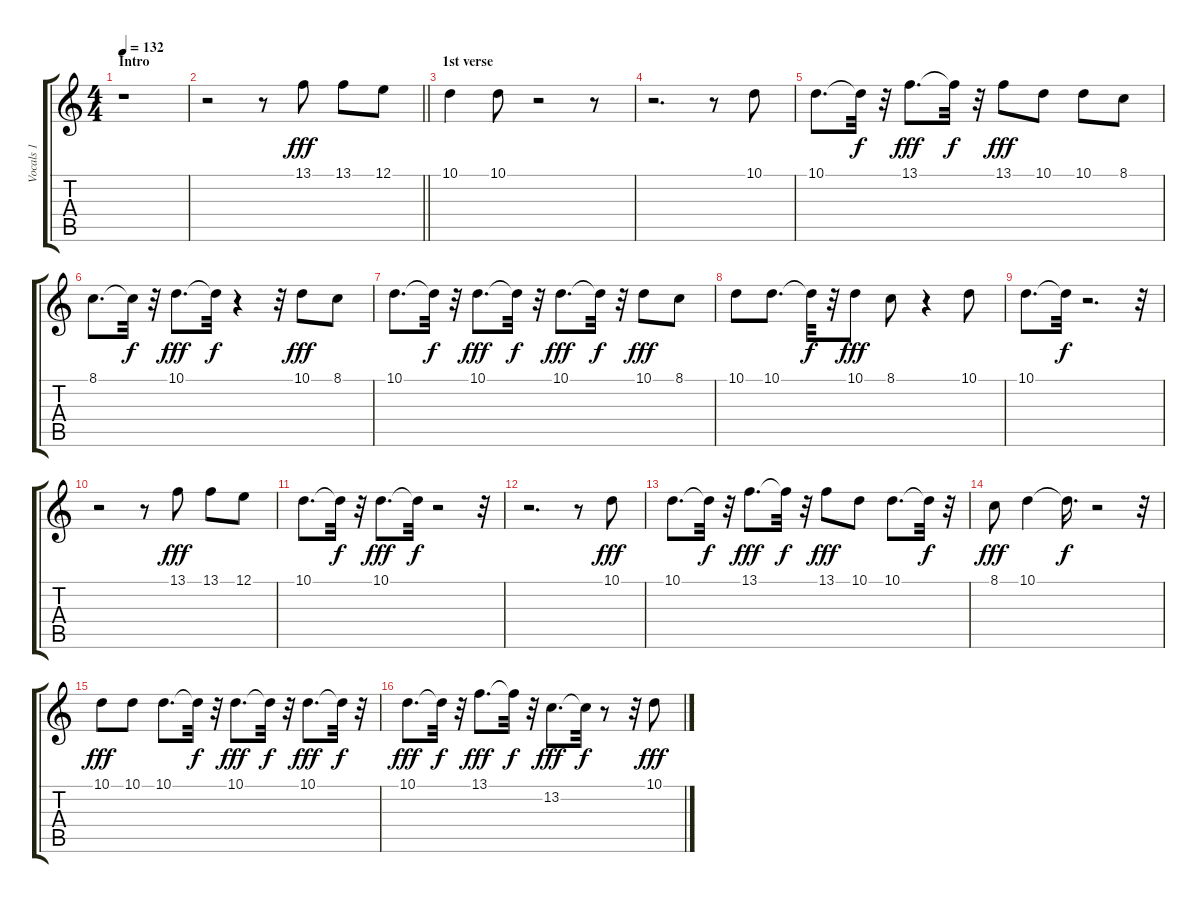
\track ("Vocals 1" "Vocals 1") {instrument trumpet}
\staff {score tabs}
\tuning (E4 B3 G3 D3 A2 E2) {hide}
\ts (4 4)
\section ("" "Intro")
\tempo 132
\clef g2
\ks c
r.1{dy fff instrument trumpet} |
\barLineRight lightlight
r.2 r.8 13.1.8 13.1.8 12.1.8 |
\section ("" "1st verse")
10.1.4 10.1.8 r.2 r.8 |
r.2{d} r.8 10.1.8 |
10.1.8{d} 10.1{t}.32{dy f} r.32 13.1.8{d dy fff} 13.1{t}.32{dy f} r.32 13.1.8{dy fff} 10.1.8 10.1.8 8.1.8 |
8.1.8{d} 8.1{t}.32{dy f} r.32 10.1.8{d dy fff} 10.1{t}.32{dy f} r.4 r.32 10.1.8{dy fff} 8.1.8 |
10.1.8{d} 10.1{t}.32{dy f} r.32 10.1.8{d dy fff} 10.1{t}.32{dy f} r.32 10.1.8{d dy fff} 10.1{t}.32{dy f} r.32 10.1.8{dy fff} 8.1.8 |
10.1.8 10.1.8{d} 10.1{t}.32{dy f} r.32 10.1.8{dy fff} 8.1.8 r.4 10.1.8 |
10.1.8{d} 10.1{t}.32{dy f} r.2{d} r.32 |
r.2 r.8 13.1.8{dy fff} 13.1.8 12.1.8 |
10.1.8{d} 10.1{t}.32{dy f} r.32 10.1.8{d dy fff} 10.1{t}.32{dy f} r.2 r.32 |
r.2{d} r.8 10.1.8{dy fff} |
10.1.8{d} 10.1{t}.32{dy f} r.32 13.1.8{d dy fff} 13.1{t}.32{dy f} r.32 13.1.8{dy fff} 10.1.8 10.1.8{d} 10.1{t}.32{dy f} r.32 |
8.1.8{dy fff} 10.1.4 10.1{t}.16{d dy f} r.2 r.32 |
10.1.8{dy fff} 10.1.8 10.1.8{d} 10.1{t}.32{dy f} r.32 10.1.8{d dy fff} 10.1{t}.32{dy f} r.32 10.1.8{d dy fff} 10.1{t}.32{dy f} r.32 |
10.1.8{d dy fff} 10.1{t}.32{dy f} r.32 13.1.8{d dy fff} 13.1{t}.32{dy f} r.32 13.2.8{d dy fff} 13.2{t}.32{dy f} r.8 r.32 10.1.8{dy fff}
